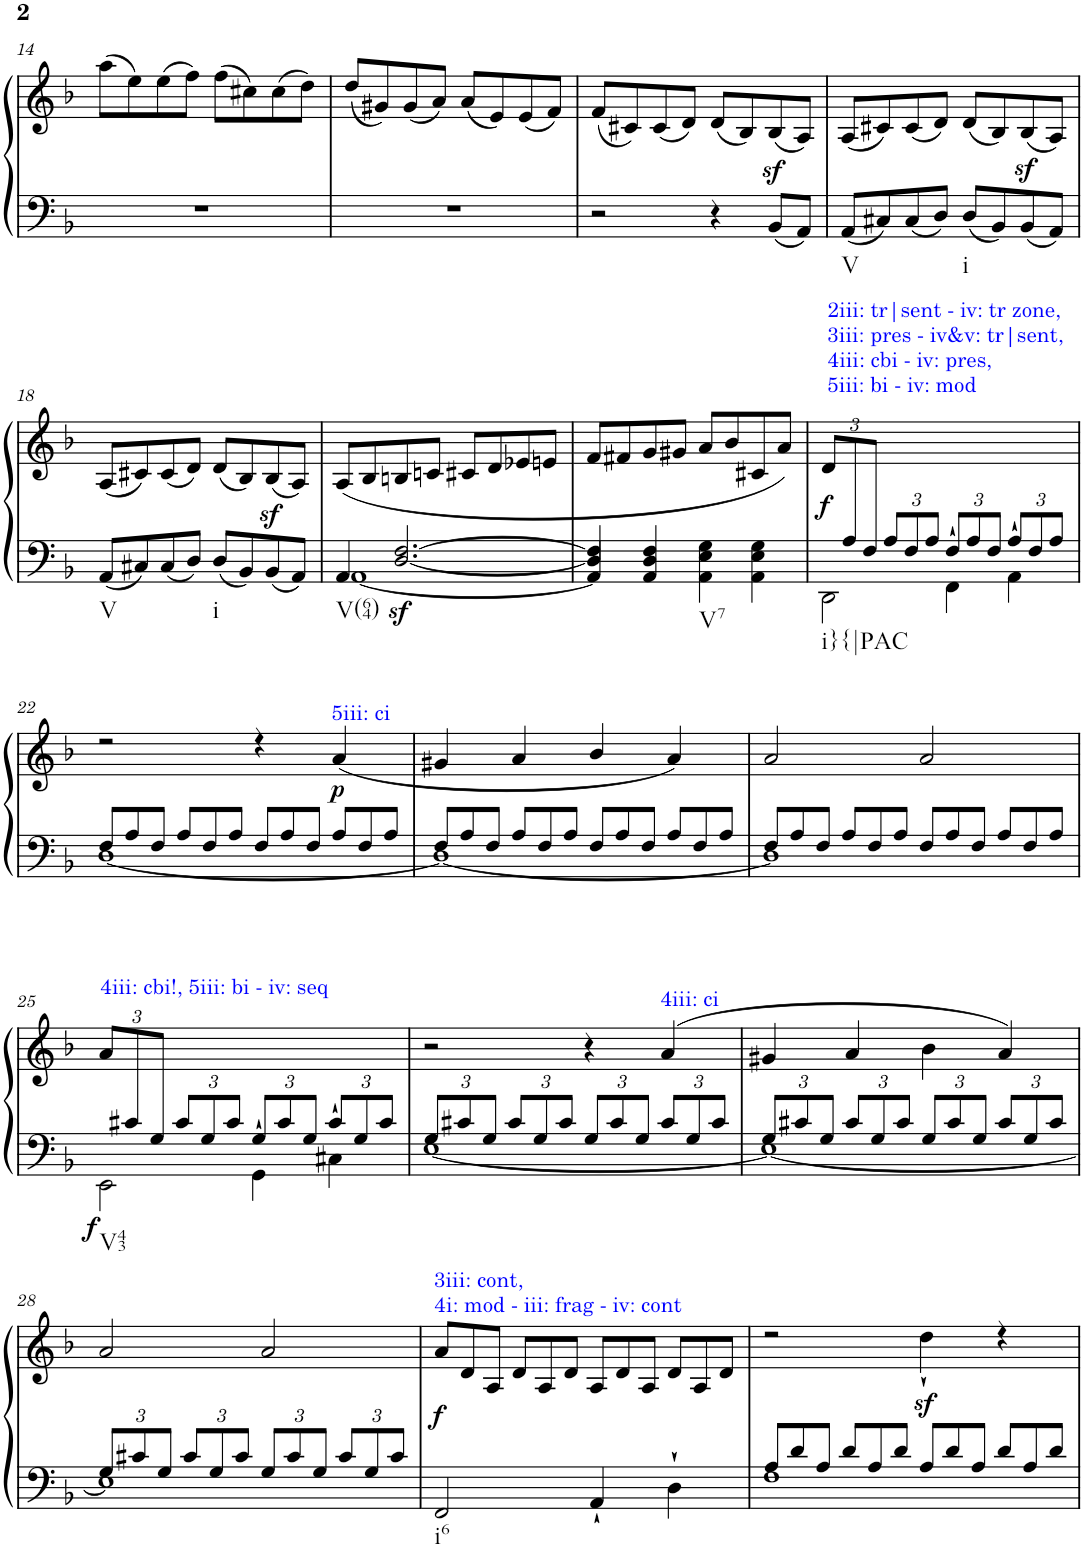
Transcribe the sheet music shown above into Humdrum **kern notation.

**kern	**kern	**dynam
*part1	*part1	*part1
*staff2	*staff1	*staff1/2
*I"Piano	*	*
*I'Pno.	*	*
!!LO:PB:g=z
*clefF4	*clefG2	*
*k[b-]	*k[b-]	*
*M4/4	*M4/4	*
*met(c)	*met(c)	*
=14	=14	=14
1r	(8aa\L	.
.	8ee\)	.
.	(8ee\	.
.	8ff\J)	.
.	(8ff\L	.
.	8cc#X\)	.
.	(8cc#\	.
.	8dd\J)	.
=15	=15	=15
1r	(8dd/L	.
.	8g#X/)	.
.	(8g#/	.
.	8a/J)	.
.	(8a/L	.
.	8e/)	.
.	(8e/	.
.	8f/J)	.
=16	=16	=16
2r	(8f/L	.
.	8c#X/)	.
.	(8c#/	.
.	8d/J)	.
4r	(8d/L	.
.	8B-/)	.
8BB-/L	(8B-z</	.
8AA/J	8A/J)	.
=17	=17	=17
!LO:TX:b:t=V	!	!
8AA/L	(8A/L	.
8C#X/	8c#X/)	.
8C#/	(8c#/	.
8D/J	8d/J)	.
!LO:TX:b:t=i	!	!
8D/L	(8d/L	.
8BB-/	8B-/)	.
8BB-/	(8B-z</	.
8AA/J	8A/J)	.
!!LO:LB:g=z
=18	=18	=18
!LO:TX:b:t=V	!	!
8AA/L	(8A/L	.
8C#X/	8c#X/)	.
8C#/	(8c#/	.
8D/J	8d/J)	.
!LO:TX:b:t=i	!	!
8D/L	(8d/L	.
8BB-/	8B-/)	.
8BB-/	(8B-z</	.
8AA/J	8A/J)	.
=19	=19	=19
*^	*	*
!LO:TX:b:t=V(64)	!	!	!
4AA/	[1AA	(<8A/L	.
.	.	8B-/	.
!	!	!	!LO:DY:b=2
[<2.D/ [2.F/	.	8Bn/	sf
.	.	8cn/J	.
.	.	8c#X/L	.
.	.	8d/	.
.	.	8e-X/	.
.	.	8en/J	.
=20	=20	=20	=20
4D/] 4F/]	4AA/]	8f/L	.
.	.	8f#X/	.
4AA/ 4D/ 4F/	2.ryy	8g/	.
.	.	8g#X/J	.
!LO:TX:b:t=V7	!	!	!
4AA\ 4E\ 4G\	.	8a/L	.
.	.	8b-/	.
4AA\ 4E\ 4G\	.	8c#X/	.
.	.	8a/J)	.
=21	=21	=21	=21
*	*	*Xbrackettup	*
!	!	!LO:TX:a:color=#0000FF:t=2iii&colon; tr|sent - iv&colon; tr zone,	!
!	!	!LO:TX:a:t=3iii&colon; pres - iv&v&colon; tr|sent,	!
!	!	!LO:TX:a:t=4iii&colon; cbi - iv&colon; pres,	!
!	!	!LO:TX:a:t=5iii&colon; bi - iv&colon; mod	!
!LO:TX:b:t=i}{|PAC	!	!	!
!	!	!	!LO:DY:b
12ryy	2DD\	12d/L	f
12A/	.	12%11ryy	.
12F/J	.	.	.
*Xbrackettup	*	*	*
12A/L	.	.	.
12F/	.	.	.
12A/J	.	.	.
12F/L	4FF'`\	.	.
12A/	.	.	.
12F/J	.	.	.
12A/L	4AA'`\	.	.
12F/	.	.	.
12A/J	.	.	.
!!LO:LB:g=z
=22	=22	=22	=22
*Xtuplet	*	*	*
12F/L	[<1D	2r	.
12A/	.	.	.
12F/J	.	.	.
12A/L	.	.	.
12F/	.	.	.
12A/J	.	.	.
12F/L	.	4r	.
12A/	.	.	.
12F/J	.	.	.
!	!	!LO:TX:a:color=#0000FF:t=5iii&colon; ci	!
!	!	!	!LO:DY:b
12A/L	.	(<4a/	p
12F/	.	.	.
12A/J	.	.	.
=23	=23	=23	=23
12F/L	1D_	4g#X/	.
12A/	.	.	.
12F/J	.	.	.
12A/L	.	4a/	.
12F/	.	.	.
12A/J	.	.	.
12F/L	.	4b-/	.
12A/	.	.	.
12F/J	.	.	.
12A/L	.	4a/)	.
12F/	.	.	.
12A/J	.	.	.
=24	=24	=24	=24
12F/L	1D]	2a/	.
12A/	.	.	.
12F/J	.	.	.
12A/L	.	.	.
12F/	.	.	.
12A/J	.	.	.
12F/L	.	2a/	.
12A/	.	.	.
12F/J	.	.	.
12A/L	.	.	.
12F/	.	.	.
12A/J	.	.	.
!!LO:LB:g=z
=25	=25	=25	=25
!	!	!LO:TX:a:color=#0000FF:t=4iii&colon; cbi!, 5iii&colon; bi - iv&colon; seq	!
!LO:TX:b:t=V43	!	!	!
!	!	!	!LO:DY:b=2
12ryy	2EE\	12a/L	f
12c#X/	.	12%11ryy	.
12G/J	.	.	.
*tuplet	*	*	*
12c#/L	.	.	.
12G/	.	.	.
12c#/J	.	.	.
12G/L	4GG'`\	.	.
12c#/	.	.	.
12G/J	.	.	.
12c#/L	4C#X'`\	.	.
12G/	.	.	.
12c#/J	.	.	.
=26	=26	=26	=26
12G/L	[1E	2r	.
12c#X/	.	.	.
12G/J	.	.	.
12c#/L	.	.	.
12G/	.	.	.
12c#/J	.	.	.
12G/L	.	4r	.
12c#/	.	.	.
12G/J	.	.	.
!	!	!LO:TX:a:color=#0000FF:t=4iii&colon; ci	!
12c#/L	.	(4a/	.
12G/	.	.	.
12c#/J	.	.	.
=27	=27	=27	=27
12G/L	1E_	4g#X/	.
12c#X/	.	.	.
12G/J	.	.	.
12c#/L	.	4a/	.
12G/	.	.	.
12c#/J	.	.	.
12G/L	.	4b-\	.
12c#/	.	.	.
12G/J	.	.	.
12c#/L	.	4a/)	.
12G/	.	.	.
12c#/J	.	.	.
!!LO:LB:g=z
=28	=28	=28	=28
12G/L	1E]	2a/	.
12c#X/	.	.	.
12G/J	.	.	.
12c#/L	.	.	.
12G/	.	.	.
12c#/J	.	.	.
12G/L	.	2a/	.
12c#/	.	.	.
12G/J	.	.	.
12c#/L	.	.	.
12G/	.	.	.
12c#/J	.	.	.
*v	*v	*	*
=29	=29	=29
*	*Xtuplet	*
!	!LO:TX:a:color=#0000FF:t=3iii&colon; cont,	!
!	!LO:TX:a:t=4i&colon; mod - iii&colon; frag - iv&colon; cont	!
!LO:TX:b:t=i6	!	!
!	!	!LO:DY:b
2FF/	12a/L	f
.	12d/	.
.	12A/J	.
.	12d/L	.
.	12A/	.
.	12d/J	.
4AA'`/	12A/L	.
.	12d/	.
.	12A/J	.
4D'`\	12d/L	.
.	12A/	.
.	12d/J	.
=30	=30	=30
*Xtuplet	*	*
*^	*	*
12A/L	1F	2r	.
12d/	.	.	.
12A/J	.	.	.
12d/L	.	.	.
12A/	.	.	.
12d/J	.	.	.
12A/L	.	4ddz<'`\	.
12d/	.	.	.
12A/J	.	.	.
12d/L	.	4r	.
12A/	.	.	.
12d/J	.	.	.
*v	*v	*	*
=	=	=
*-	*-	*-
